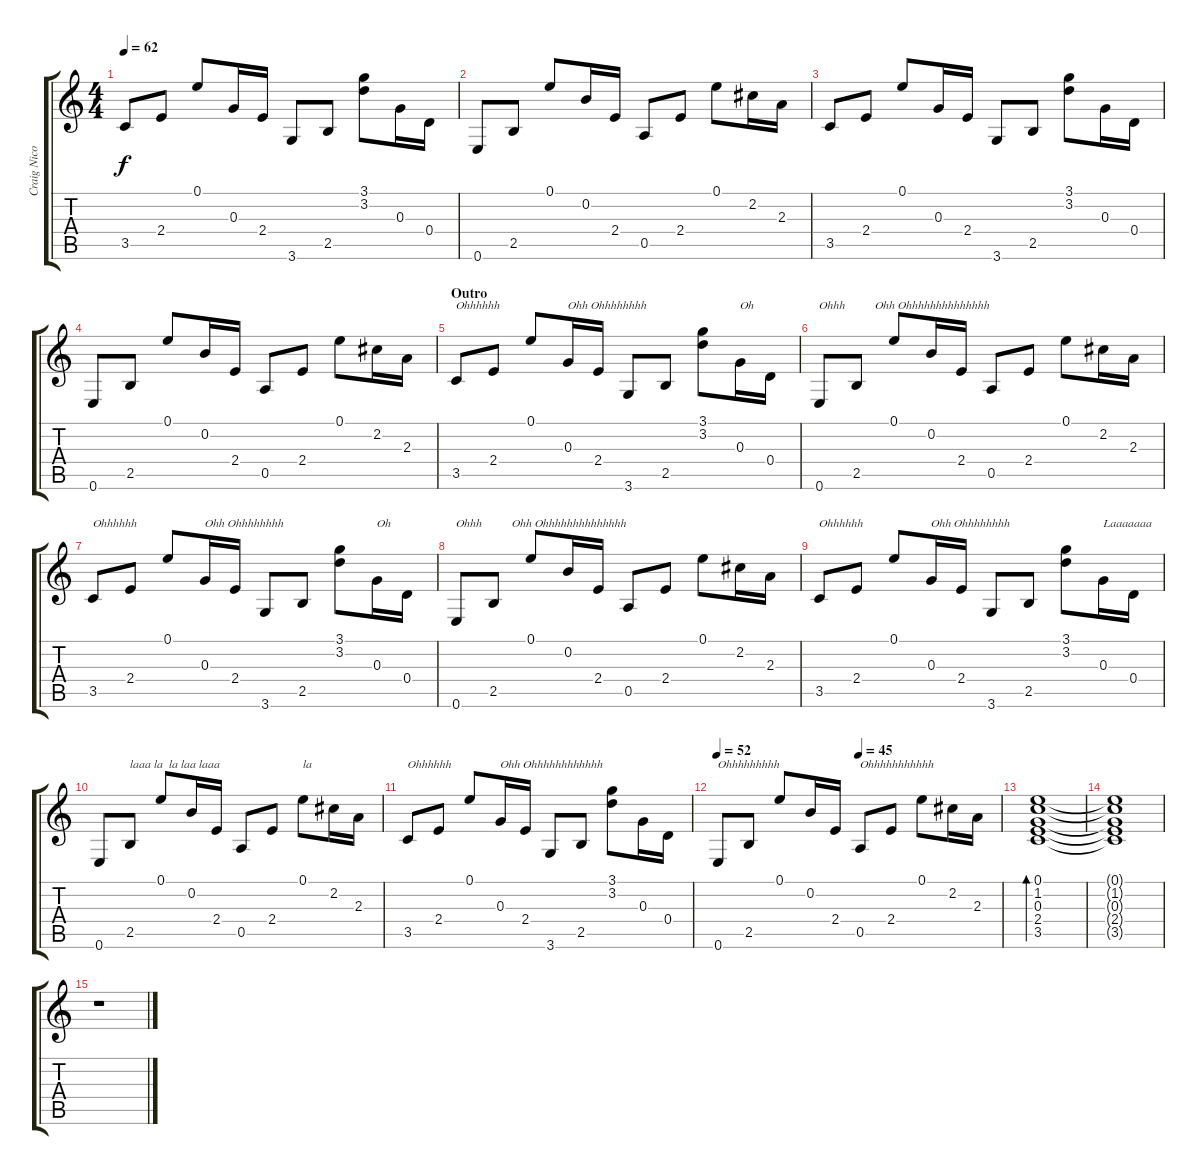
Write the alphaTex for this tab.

\track ("Craig Nicolls" "Craig Nico") {instrument acousticguitarsteel}
\staff {score tabs}
\tuning (E4 B3 G3 D3 A2 E2) {hide}
\ts (4 4)
\tempo 62
\clef g2
\ks c
3.5.8{dy f} 2.4.8 0.1.8 0.3.16 2.4.16 3.6.8 2.5.8 (3.1 3.2).8 0.3.16 0.4.16 |
0.6.8 2.5.8 0.1.8 0.2.16 2.4.16 0.5.8 2.4.8 0.1.8 2.2.16 2.3.16 |
3.5.8 2.4.8 0.1.8 0.3.16 2.4.16 3.6.8 2.5.8 (3.1 3.2).8 0.3.16 0.4.16 |
0.6.8 2.5.8 0.1.8 0.2.16 2.4.16 0.5.8 2.4.8 0.1.8 2.2.16 2.3.16 |
\section ("" "Outro")
3.5.8{txt "Ohhhhhh"} 2.4.8 0.1.8 0.3.16{txt "Ohh Ohhhhhhhh"} 2.4.16 3.6.8 2.5.8 (3.1 3.2).8 0.3.16{txt "Oh"} 0.4.16 |
0.6.8{txt "Ohhh          Ohh Ohhhhhhhhhhhhhh"} 2.5.8 0.1.8 0.2.16 2.4.16 0.5.8 2.4.8 0.1.8 2.2.16 2.3.16 |
3.5.8{txt "Ohhhhhh"} 2.4.8 0.1.8 0.3.16{txt "Ohh Ohhhhhhhh"} 2.4.16 3.6.8 2.5.8 (3.1 3.2).8 0.3.16{txt "Oh"} 0.4.16 |
0.6.8{txt "Ohhh          Ohh Ohhhhhhhhhhhhhh"} 2.5.8 0.1.8 0.2.16 2.4.16 0.5.8 2.4.8 0.1.8 2.2.16 2.3.16 |
3.5.8{txt "Ohhhhhh"} 2.4.8 0.1.8 0.3.16{txt "Ohh Ohhhhhhhh"} 2.4.16 3.6.8 2.5.8 (3.1 3.2).8 0.3.16{txt "Laaaaaaa"} 0.4.16 |
0.6.8 2.5.8{txt "laaa la  la laa laaa"} 0.1.8 0.2.16 2.4.16 0.5.8 2.4.8 0.1.8{txt "la"} 2.2.16 2.3.16 |
3.5.8{txt "Ohhhhhh"} 2.4.8 0.1.8 0.3.16{txt "Ohh Ohhhhhhhhhhhh"} 2.4.16 3.6.8 2.5.8 (3.1 3.2).8 0.3.16 0.4.16 |
\tempo 52
\tempo (45 0.5)
0.6.8{txt "Ohhhhhhhhh"} 2.5.8 0.1.8 0.2.16 2.4.16 0.5.8{txt "Ohhhhhhhhhhh"} 2.4.8 0.1.8 2.2.16 2.3.16 |
(0.1 1.2 0.3 2.4 3.5).1{bd 240} |
(0.1{t} 1.2{t} 0.3{t} 2.4{t} 3.5{t}).1 |
r.1
